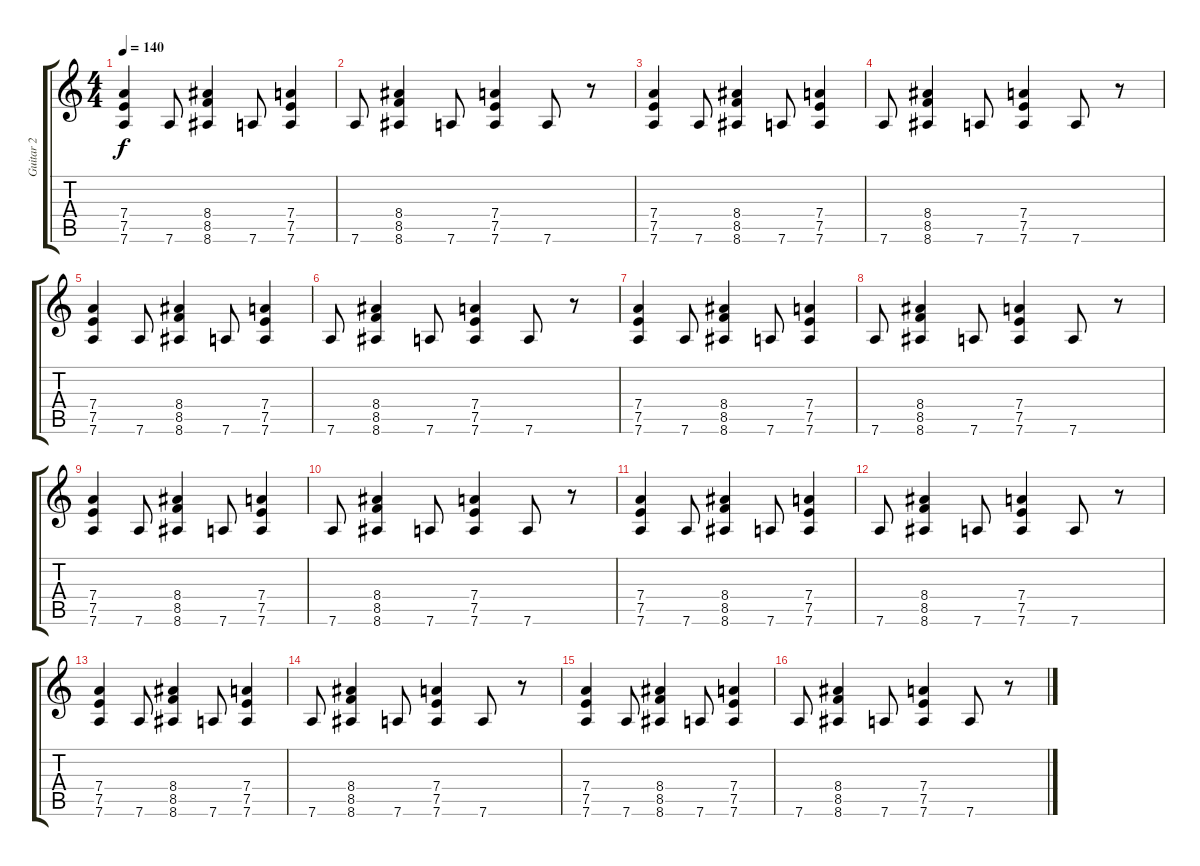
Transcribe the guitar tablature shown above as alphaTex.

\track ("Guitar 2" "Guitar 2") {instrument distortionguitar}
\staff {score tabs}
\tuning (E4 B3 G3 D3 A2 D2) {hide}
\ts (4 4)
\tempo 140
\clef g2
\ks c
(7.4 7.5 7.6).4{dy f volume 9 instrument distortionguitar} 7.6.8 (8.4 8.5 8.6).4 7.6.8 (7.4 7.5 7.6).4 |
7.6.8 (8.4 8.5 8.6).4 7.6.8 (7.4 7.5 7.6).4 7.6.8 r.8 |
(7.4 7.5 7.6).4 7.6.8 (8.4 8.5 8.6).4 7.6.8 (7.4 7.5 7.6).4 |
7.6.8 (8.4 8.5 8.6).4 7.6.8 (7.4 7.5 7.6).4 7.6.8 r.8 |
(7.4 7.5 7.6).4 7.6.8 (8.4 8.5 8.6).4 7.6.8 (7.4 7.5 7.6).4 |
7.6.8 (8.4 8.5 8.6).4 7.6.8 (7.4 7.5 7.6).4 7.6.8 r.8 |
(7.4 7.5 7.6).4 7.6.8 (8.4 8.5 8.6).4 7.6.8 (7.4 7.5 7.6).4 |
7.6.8 (8.4 8.5 8.6).4 7.6.8 (7.4 7.5 7.6).4 7.6.8 r.8 |
(7.4 7.5 7.6).4{volume 13} 7.6.8 (8.4 8.5 8.6).4 7.6.8 (7.4 7.5 7.6).4 |
7.6.8 (8.4 8.5 8.6).4 7.6.8 (7.4 7.5 7.6).4 7.6.8 r.8 |
(7.4 7.5 7.6).4 7.6.8 (8.4 8.5 8.6).4 7.6.8 (7.4 7.5 7.6).4 |
7.6.8 (8.4 8.5 8.6).4 7.6.8 (7.4 7.5 7.6).4 7.6.8 r.8 |
(7.4 7.5 7.6).4{volume 13} 7.6.8 (8.4 8.5 8.6).4 7.6.8 (7.4 7.5 7.6).4 |
7.6.8 (8.4 8.5 8.6).4 7.6.8 (7.4 7.5 7.6).4 7.6.8 r.8 |
(7.4 7.5 7.6).4 7.6.8 (8.4 8.5 8.6).4 7.6.8 (7.4 7.5 7.6).4 |
7.6.8 (8.4 8.5 8.6).4 7.6.8 (7.4 7.5 7.6).4 7.6.8 r.8
